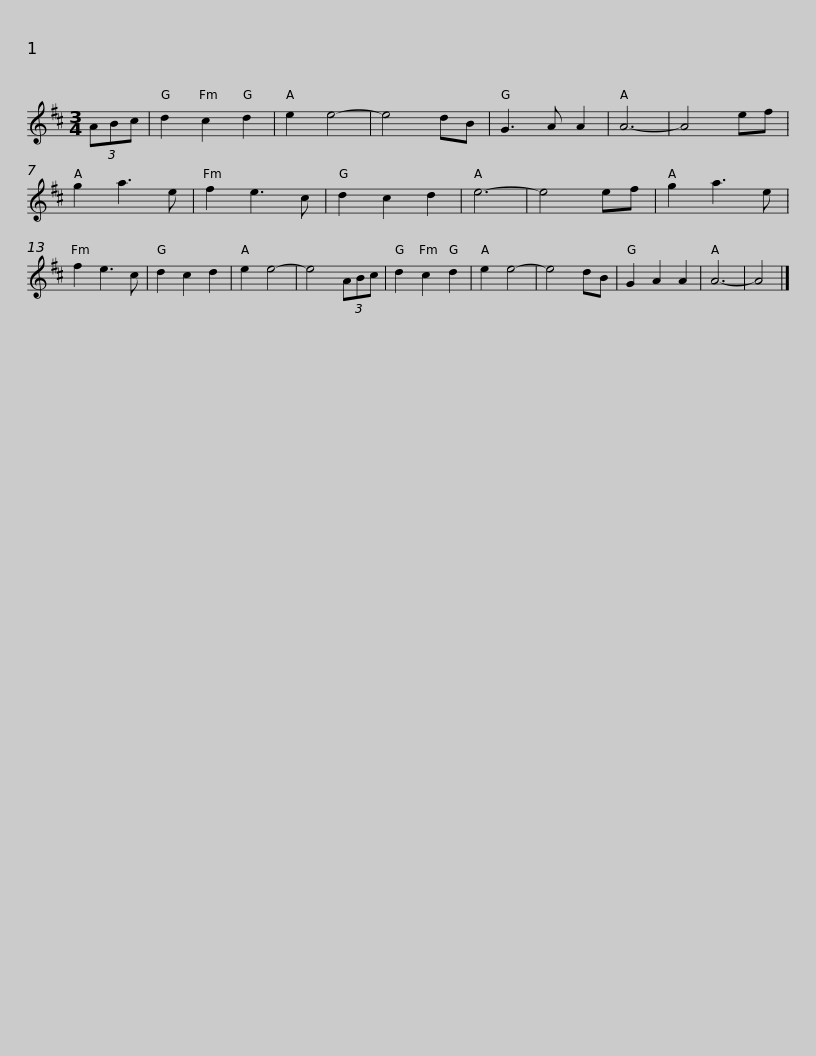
X:1
L:1/8
M:3/4
I:linebreak $
K:D
V:1 treble
V:1
 (3ABc | d2 c2 d2 | e2 e4- | e4 dB | G3 A A2 | %5
 A6- | A4 ef | g2 a3 e | f2 e3 c | d2 c2 d2 | %10
 e6- | e4 ef |$ g2 a3 e | f2 e3 c | d2 c2 d2 | %15
 e2 e4- | e4 (3ABc | d2 c2 d2 | e2 e4- | e4 dB | %20
 G2 A2 A2 | A6- | A4 |] %23
